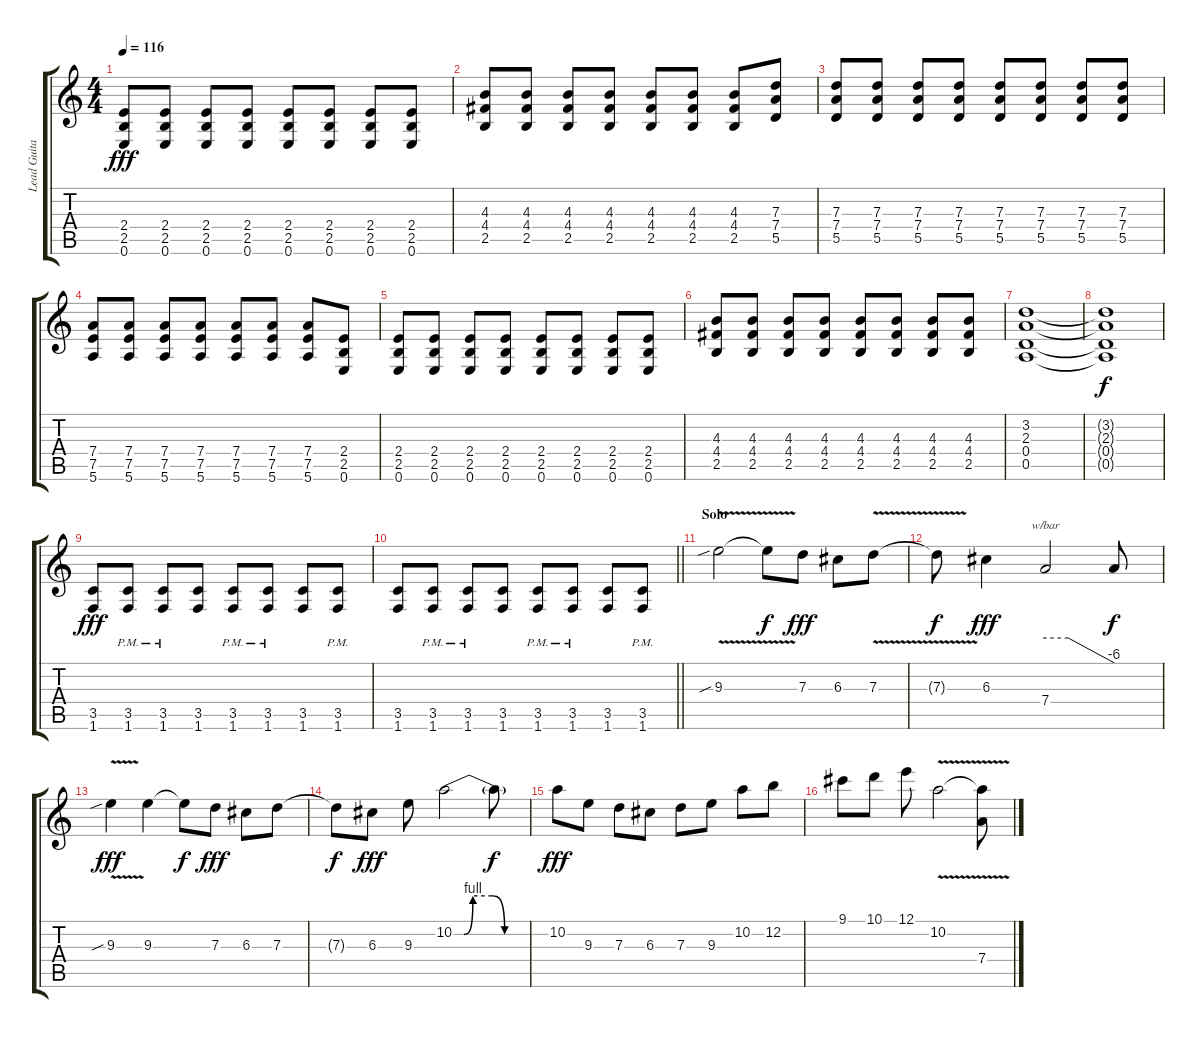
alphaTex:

\track ("Lead Guitar" "Lead Guita") {instrument electricguitarclean}
\staff {score tabs}
\tuning (E4 B3 G3 D3 A2 E2) {hide}
\ts (4 4)
\tempo 116
\clef g2
\ks c
(2.4 2.5 0.6).8{dy fff} (2.4 2.5 0.6).8 (2.4 2.5 0.6).8 (2.4 2.5 0.6).8 (2.4 2.5 0.6).8 (2.4 2.5 0.6).8 (2.4 2.5 0.6).8 (2.4 2.5 0.6).8 |
(4.3 4.4 2.5).8 (4.3 4.4 2.5).8 (4.3 4.4 2.5).8 (4.3 4.4 2.5).8 (4.3 4.4 2.5).8 (4.3 4.4 2.5).8 (4.3 4.4 2.5).8 (7.3 7.4 5.5).8 |
(7.3 7.4 5.5).8 (7.3 7.4 5.5).8 (7.3 7.4 5.5).8 (7.3 7.4 5.5).8 (7.3 7.4 5.5).8 (7.3 7.4 5.5).8 (7.3 7.4 5.5).8 (7.3 7.4 5.5).8 |
(7.4 7.5 5.6).8 (7.4 7.5 5.6).8 (7.4 7.5 5.6).8 (7.4 7.5 5.6).8 (7.4 7.5 5.6).8 (7.4 7.5 5.6).8 (7.4 7.5 5.6).8 (2.4 2.5 0.6).8 |
(2.4 2.5 0.6).8 (2.4 2.5 0.6).8 (2.4 2.5 0.6).8 (2.4 2.5 0.6).8 (2.4 2.5 0.6).8 (2.4 2.5 0.6).8 (2.4 2.5 0.6).8 (2.4 2.5 0.6).8 |
(4.3 4.4 2.5).8 (4.3 4.4 2.5).8 (4.3 4.4 2.5).8 (4.3 4.4 2.5).8 (4.3 4.4 2.5).8 (4.3 4.4 2.5).8 (4.3 4.4 2.5).8 (4.3 4.4 2.5).8 |
(3.2 2.3 0.4 0.5).1 |
(3.2{t} 2.3{t} 0.4{t} 0.5{t}).1{dy f} |
(3.5 1.6).8{dy fff} (3.5{pm} 1.6{pm}).8 (3.5{pm} 1.6{pm}).8 (3.5 1.6).8 (3.5{pm} 1.6{pm}).8 (3.5{pm} 1.6{pm}).8 (3.5 1.6).8 (3.5{pm} 1.6{pm}).8 |
\barLineRight lightlight
(3.5 1.6).8 (3.5{pm} 1.6{pm}).8 (3.5{pm} 1.6{pm}).8 (3.5 1.6).8 (3.5{pm} 1.6{pm}).8 (3.5{pm} 1.6{pm}).8 (3.5 1.6).8 (3.5{pm} 1.6{pm}).8 |
\section ("" "Solo")
9.3{v sib}.2{volume 13 instrument overdrivenguitar} 9.3{t}.8{dy f} 7.3.8{dy fff} 6.3.8 7.3{v}.8 |
7.3{t}.8{dy f} 6.3.4{dy fff} 7.4.2{tbe (custom default 0 0 20 0 60 -24)} 7.4{t}.8{dy f} |
9.3{v sib}.4{dy fff} 9.3.4 9.3{t}.8{dy f} 7.3.8{dy fff} 6.3.8 7.3.8 |
7.3{t}.8{dy f} 6.3.8{dy fff} 9.3.8 10.2{be (custom 0 0 8 0 15 4 30 4 40 0 60 0)}.2 10.2{t}.8{dy f} |
10.2.8{dy fff} 9.3.8 7.3.8 6.3.8 7.3.8 9.3.8 10.2.8 12.2.8 |
9.1.8 10.1.8 12.1.8 10.2{v}.2 (10.2{t} 7.4).8
